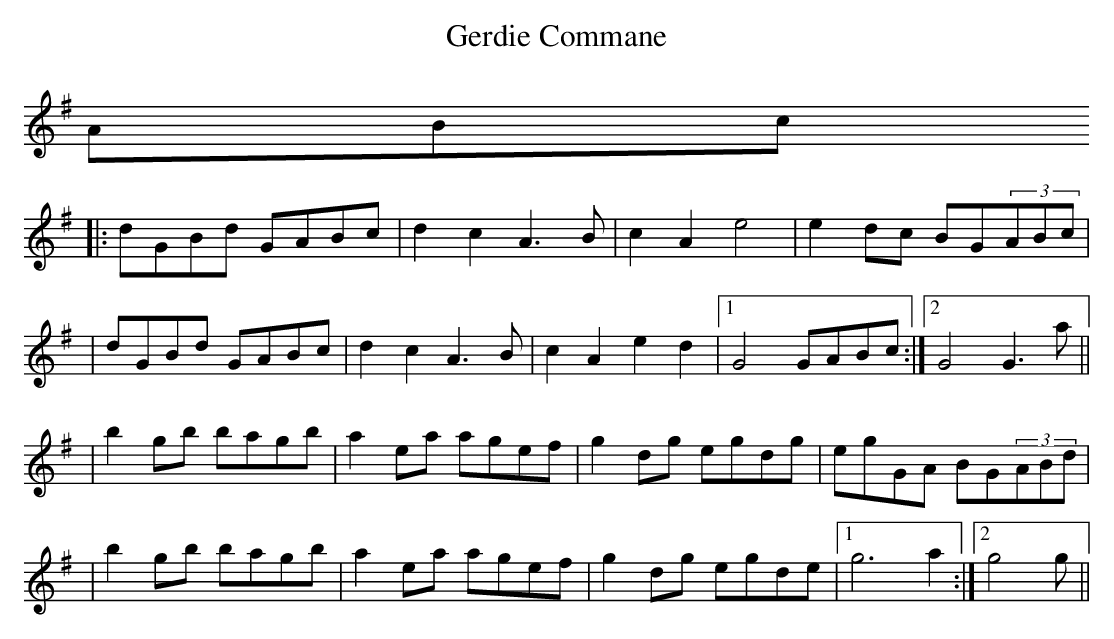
X:1
T:Gerdie Commane
L:1/8
K:G
ABc
|:dGBd GABc|d2c2 A3B|c2A2 e4|e2dc BG(3ABc|
|dGBd GABc|d2c2 A3B|c2A2 e2d2|1G4 GABc:|2G4 G3a||
|b2gb bagb|a2ea agef|g2dg egdg|egGA BG(3ABd|
|b2gb bagb|a2ea agef|g2dg egde|1g6a2:|2g4 g||
